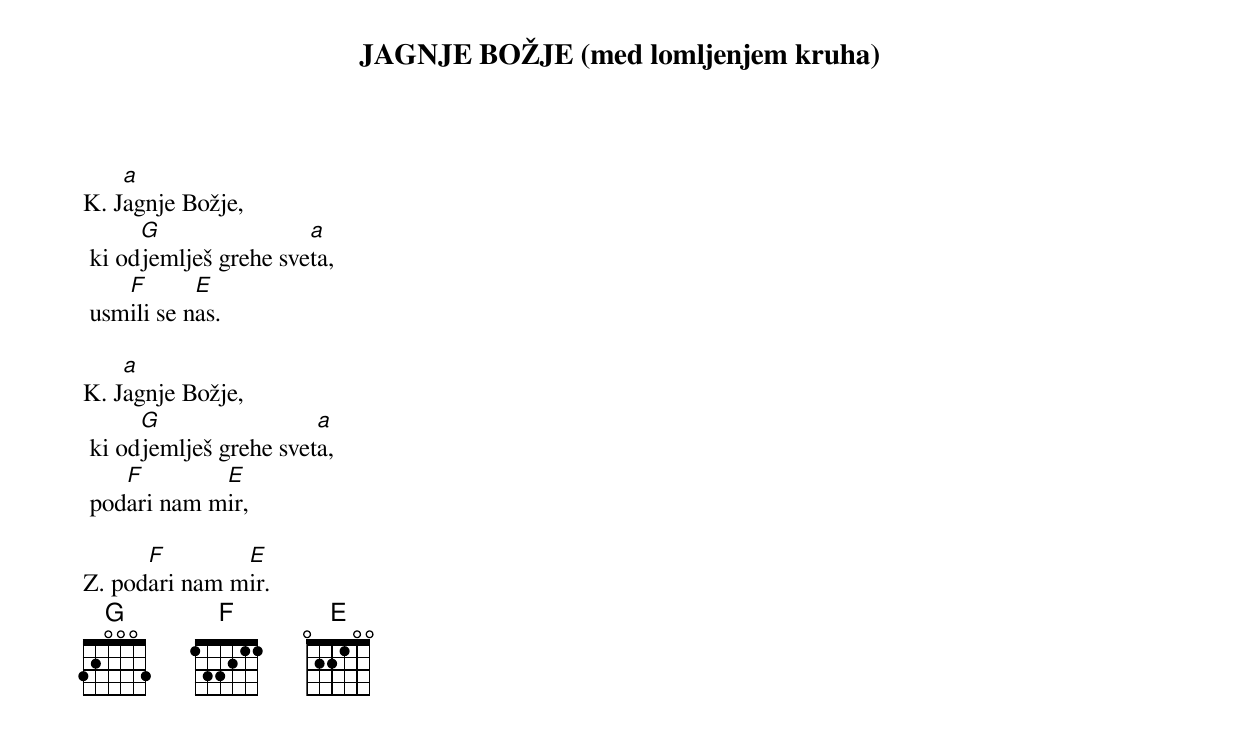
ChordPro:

{title: JAGNJE BOŽJE (med lomljenjem kruha)}

K.	J[a]agnje Božje,
	ki od[G]jemlješ grehe sve[a]ta,
	usm[F]ili se n[E]as.

K.	J[a]agnje Božje,
	ki od[G]jemlješ grehe svet[a]a,
	pod[F]ari nam m[E]ir,

Z.	pod[F]ari nam m[E]ir.
